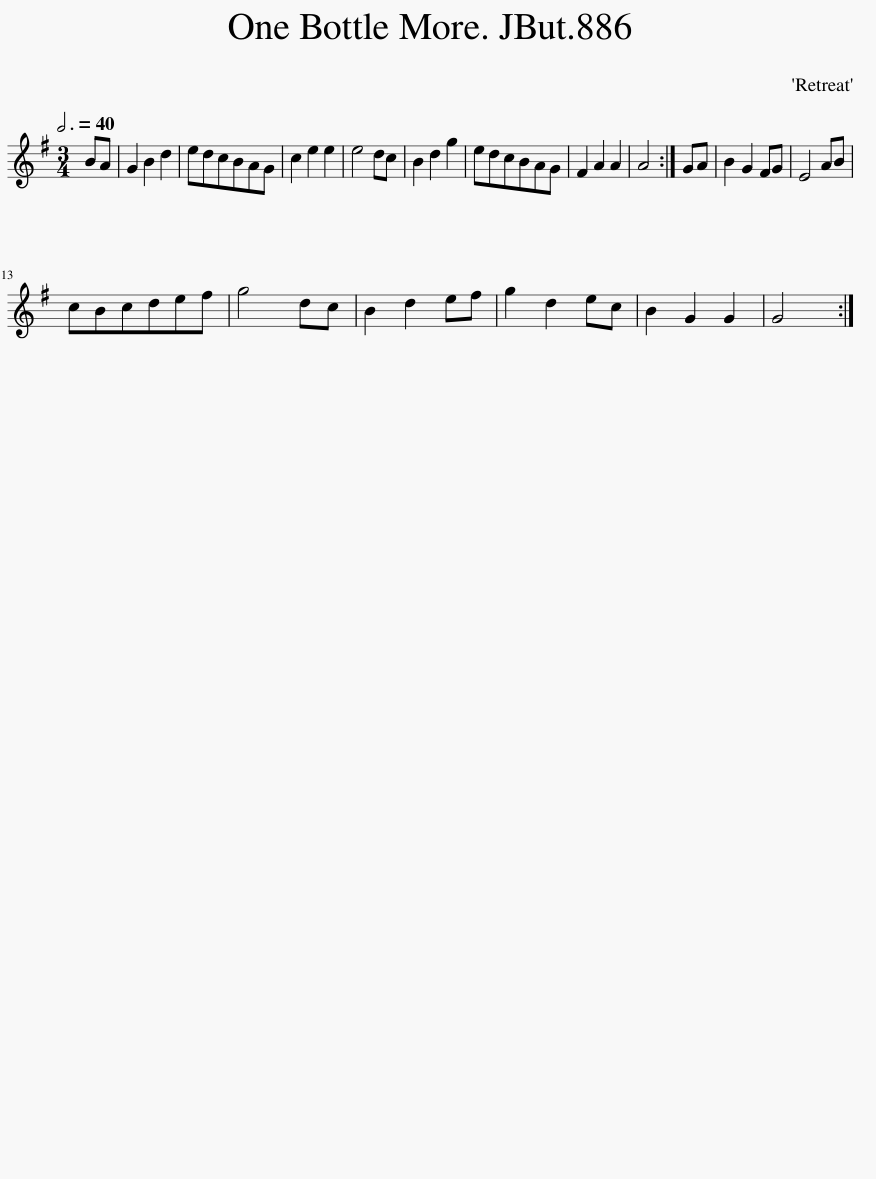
X:1
L:1/8
Q:3/4=40
M:3/4
I:linebreak $
K:G
V:1 treble
V:1
 BA | G2 B2 d2 | edcBAG | c2 e2 e2 | e4 dc | %5
 B2 d2 g2 | edcBAG | F2 A2 A2 | A4 :| GA | %10
 B2 G2 FG | E4 AB |$ cBcdef | g4 dc | B2 d2 ef | %15
 g2 d2 ec | B2 G2 G2 | G4 :| %18
